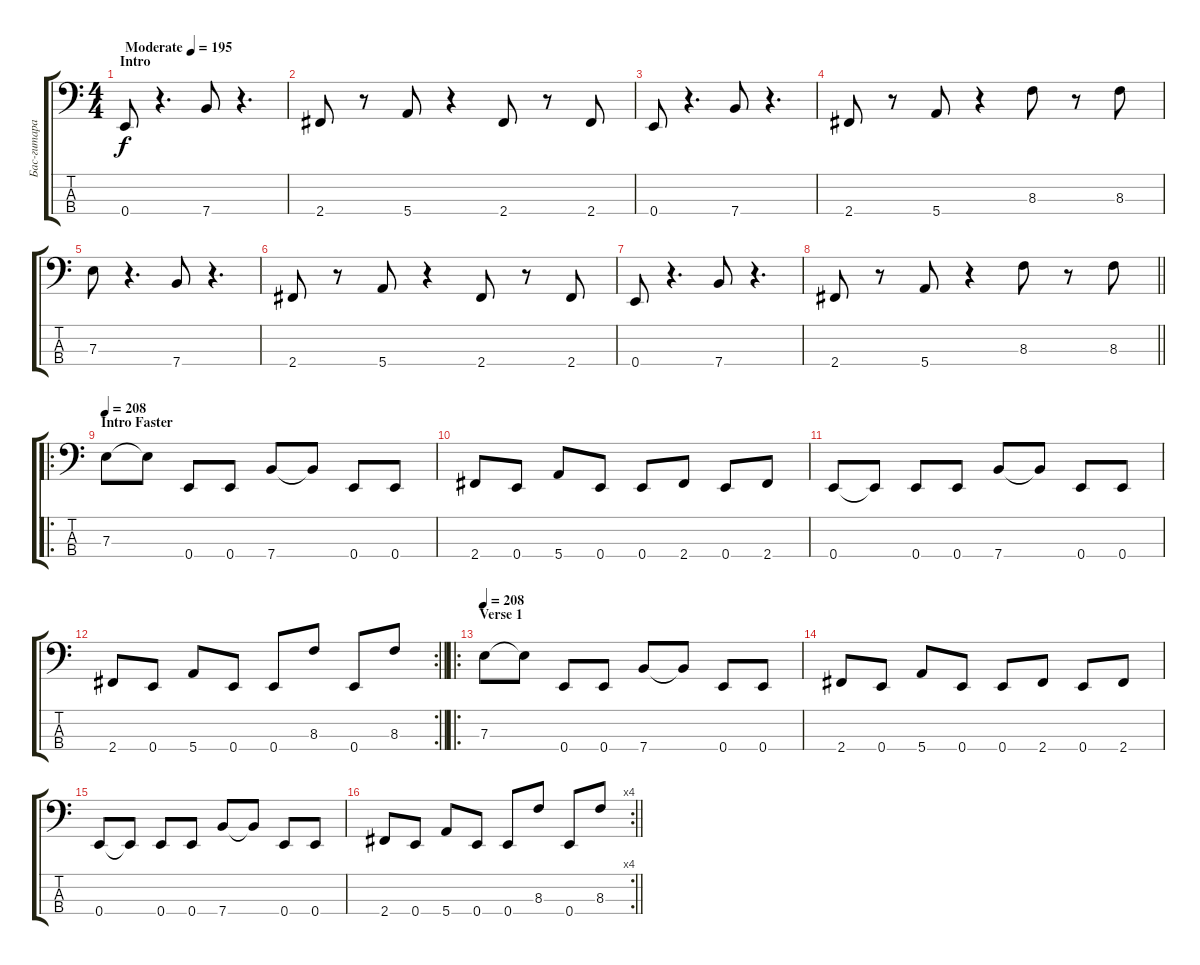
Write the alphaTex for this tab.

\track ("Бас-гитара Schmier" "Бас-гитара") {instrument electricbasspick}
\staff {score tabs}
\tuning (G2 D2 A1 E1) {hide}
\ts (4 4)
\section ("" "Intro")
\tempo (195 "Moderate")
\clef f4
\ks c
0.4.8{dy f instrument electricbasspick} r.4{d} 7.4.8 r.4{d} |
2.4.8 r.8 5.4.8 r.4 2.4.8 r.8 2.4.8 |
0.4.8 r.4{d} 7.4.8 r.4{d} |
2.4.8 r.8 5.4.8 r.4 8.3.8 r.8 8.3.8 |
7.3.8 r.4{d} 7.4.8 r.4{d} |
2.4.8 r.8 5.4.8 r.4 2.4.8 r.8 2.4.8 |
0.4.8 r.4{d} 7.4.8 r.4{d} |
\barLineRight lightlight
2.4.8 r.8 5.4.8 r.4 8.3.8 r.8 8.3.8 |
\ro
\section ("" "Intro Faster")
\tempo 208
7.3.8 7.3{t}.8 0.4.8 0.4.8 7.4.8 7.4{t}.8 0.4.8 0.4.8 |
2.4.8 0.4.8 5.4.8 0.4.8 0.4.8 2.4.8 0.4.8 2.4.8 |
0.4.8 0.4{t}.8 0.4.8 0.4.8 7.4.8 7.4{t}.8 0.4.8 0.4.8 |
\rc 2
\barLineRight lightlight
2.4.8 0.4.8 5.4.8 0.4.8 0.4.8 8.3.8 0.4.8 8.3.8 |
\ro
\section ("" "Verse 1")
\tempo 208
7.3.8 7.3{t}.8 0.4.8 0.4.8 7.4.8 7.4{t}.8 0.4.8 0.4.8 |
2.4.8 0.4.8 5.4.8 0.4.8 0.4.8 2.4.8 0.4.8 2.4.8 |
0.4.8 0.4{t}.8 0.4.8 0.4.8 7.4.8 7.4{t}.8 0.4.8 0.4.8 |
\rc 4
\barLineRight lightlight
2.4.8 0.4.8 5.4.8 0.4.8 0.4.8 8.3.8 0.4.8 8.3.8
